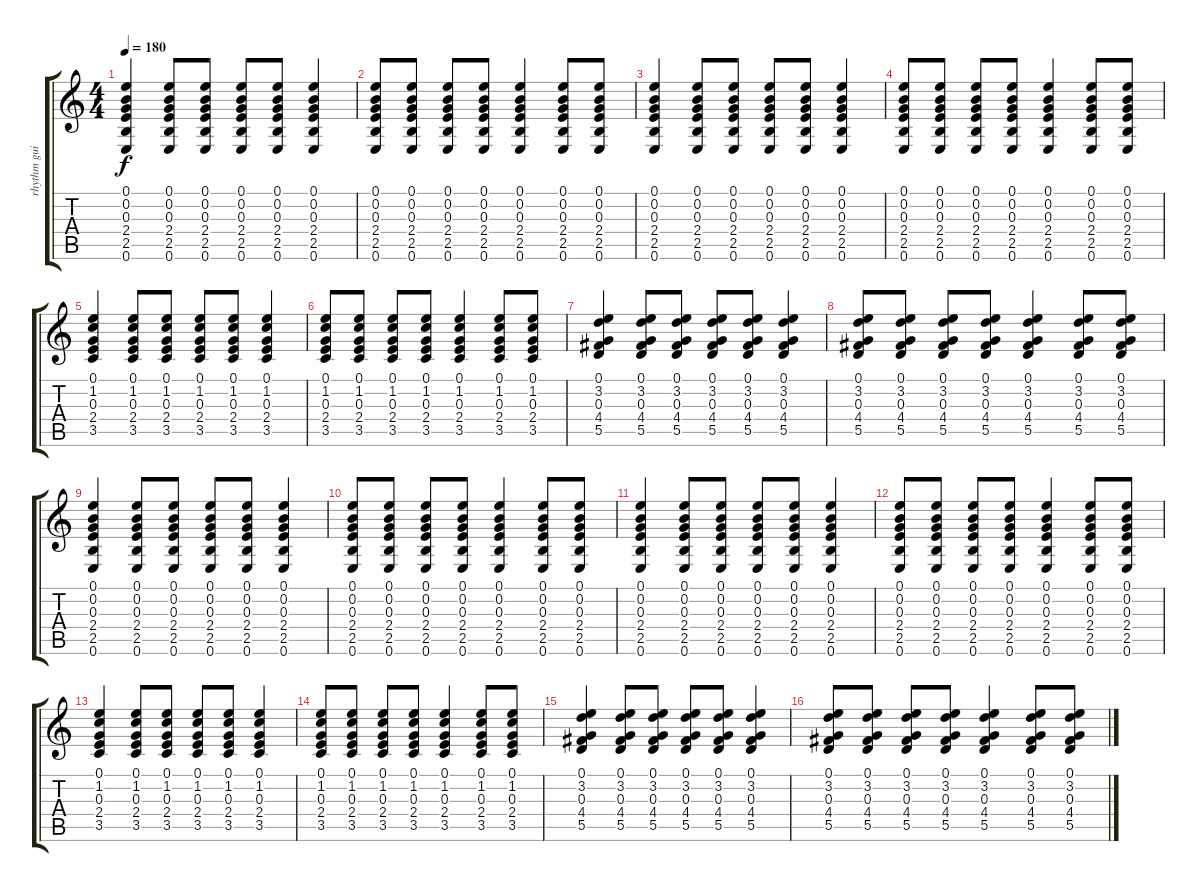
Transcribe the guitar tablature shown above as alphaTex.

\track ("rhythm guitarre" "rhythm gui") {instrument acousticguitarnylon}
\staff {score tabs}
\tuning (E4 B3 G3 D3 A2 E2) {hide}
\ts (4 4)
\tempo 180
\clef g2
\ks c
(0.1 0.2 0.3 2.4 2.5 0.6).4{dy f} (0.1 0.2 0.3 2.4 2.5 0.6).8 (0.1 0.2 0.3 2.4 2.5 0.6).8 (0.1 0.2 0.3 2.4 2.5 0.6).8 (0.1 0.2 0.3 2.4 2.5 0.6).8 (0.1 0.2 0.3 2.4 2.5 0.6).4 |
(0.1 0.2 0.3 2.4 2.5 0.6).8 (0.1 0.2 0.3 2.4 2.5 0.6).8 (0.1 0.2 0.3 2.4 2.5 0.6).8 (0.1 0.2 0.3 2.4 2.5 0.6).8 (0.1 0.2 0.3 2.4 2.5 0.6).4 (0.1 0.2 0.3 2.4 2.5 0.6).8 (0.1 0.2 0.3 2.4 2.5 0.6).8 |
(0.1 0.2 0.3 2.4 2.5 0.6).4 (0.1 0.2 0.3 2.4 2.5 0.6).8 (0.1 0.2 0.3 2.4 2.5 0.6).8 (0.1 0.2 0.3 2.4 2.5 0.6).8 (0.1 0.2 0.3 2.4 2.5 0.6).8 (0.1 0.2 0.3 2.4 2.5 0.6).4 |
(0.1 0.2 0.3 2.4 2.5 0.6).8 (0.1 0.2 0.3 2.4 2.5 0.6).8 (0.1 0.2 0.3 2.4 2.5 0.6).8 (0.1 0.2 0.3 2.4 2.5 0.6).8 (0.1 0.2 0.3 2.4 2.5 0.6).4 (0.1 0.2 0.3 2.4 2.5 0.6).8 (0.1 0.2 0.3 2.4 2.5 0.6).8 |
(0.1 1.2 0.3 2.4 3.5).4 (0.1 1.2 0.3 2.4 3.5).8 (0.1 1.2 0.3 2.4 3.5).8 (0.1 1.2 0.3 2.4 3.5).8 (0.1 1.2 0.3 2.4 3.5).8 (0.1 1.2 0.3 2.4 3.5).4 |
(0.1 1.2 0.3 2.4 3.5).8 (0.1 1.2 0.3 2.4 3.5).8 (0.1 1.2 0.3 2.4 3.5).8 (0.1 1.2 0.3 2.4 3.5).8 (0.1 1.2 0.3 2.4 3.5).4 (0.1 1.2 0.3 2.4 3.5).8 (0.1 1.2 0.3 2.4 3.5).8 |
(0.1 3.2 0.3 4.4 5.5).4 (0.1 3.2 0.3 4.4 5.5).8 (0.1 3.2 0.3 4.4 5.5).8 (0.1 3.2 0.3 4.4 5.5).8 (0.1 3.2 0.3 4.4 5.5).8 (0.1 3.2 0.3 4.4 5.5).4 |
(0.1 3.2 0.3 4.4 5.5).8 (0.1 3.2 0.3 4.4 5.5).8 (0.1 3.2 0.3 4.4 5.5).8 (0.1 3.2 0.3 4.4 5.5).8 (0.1 3.2 0.3 4.4 5.5).4 (0.1 3.2 0.3 4.4 5.5).8 (0.1 3.2 0.3 4.4 5.5).8 |
(0.1 0.2 0.3 2.4 2.5 0.6).4 (0.1 0.2 0.3 2.4 2.5 0.6).8 (0.1 0.2 0.3 2.4 2.5 0.6).8 (0.1 0.2 0.3 2.4 2.5 0.6).8 (0.1 0.2 0.3 2.4 2.5 0.6).8 (0.1 0.2 0.3 2.4 2.5 0.6).4 |
(0.1 0.2 0.3 2.4 2.5 0.6).8 (0.1 0.2 0.3 2.4 2.5 0.6).8 (0.1 0.2 0.3 2.4 2.5 0.6).8 (0.1 0.2 0.3 2.4 2.5 0.6).8 (0.1 0.2 0.3 2.4 2.5 0.6).4 (0.1 0.2 0.3 2.4 2.5 0.6).8 (0.1 0.2 0.3 2.4 2.5 0.6).8 |
(0.1 0.2 0.3 2.4 2.5 0.6).4 (0.1 0.2 0.3 2.4 2.5 0.6).8 (0.1 0.2 0.3 2.4 2.5 0.6).8 (0.1 0.2 0.3 2.4 2.5 0.6).8 (0.1 0.2 0.3 2.4 2.5 0.6).8 (0.1 0.2 0.3 2.4 2.5 0.6).4 |
(0.1 0.2 0.3 2.4 2.5 0.6).8 (0.1 0.2 0.3 2.4 2.5 0.6).8 (0.1 0.2 0.3 2.4 2.5 0.6).8 (0.1 0.2 0.3 2.4 2.5 0.6).8 (0.1 0.2 0.3 2.4 2.5 0.6).4 (0.1 0.2 0.3 2.4 2.5 0.6).8 (0.1 0.2 0.3 2.4 2.5 0.6).8 |
(0.1 1.2 0.3 2.4 3.5).4 (0.1 1.2 0.3 2.4 3.5).8 (0.1 1.2 0.3 2.4 3.5).8 (0.1 1.2 0.3 2.4 3.5).8 (0.1 1.2 0.3 2.4 3.5).8 (0.1 1.2 0.3 2.4 3.5).4 |
(0.1 1.2 0.3 2.4 3.5).8 (0.1 1.2 0.3 2.4 3.5).8 (0.1 1.2 0.3 2.4 3.5).8 (0.1 1.2 0.3 2.4 3.5).8 (0.1 1.2 0.3 2.4 3.5).4 (0.1 1.2 0.3 2.4 3.5).8 (0.1 1.2 0.3 2.4 3.5).8 |
(0.1 3.2 0.3 4.4 5.5).4 (0.1 3.2 0.3 4.4 5.5).8 (0.1 3.2 0.3 4.4 5.5).8 (0.1 3.2 0.3 4.4 5.5).8 (0.1 3.2 0.3 4.4 5.5).8 (0.1 3.2 0.3 4.4 5.5).4 |
(0.1 3.2 0.3 4.4 5.5).8 (0.1 3.2 0.3 4.4 5.5).8 (0.1 3.2 0.3 4.4 5.5).8 (0.1 3.2 0.3 4.4 5.5).8 (0.1 3.2 0.3 4.4 5.5).4 (0.1 3.2 0.3 4.4 5.5).8 (0.1 3.2 0.3 4.4 5.5).8
